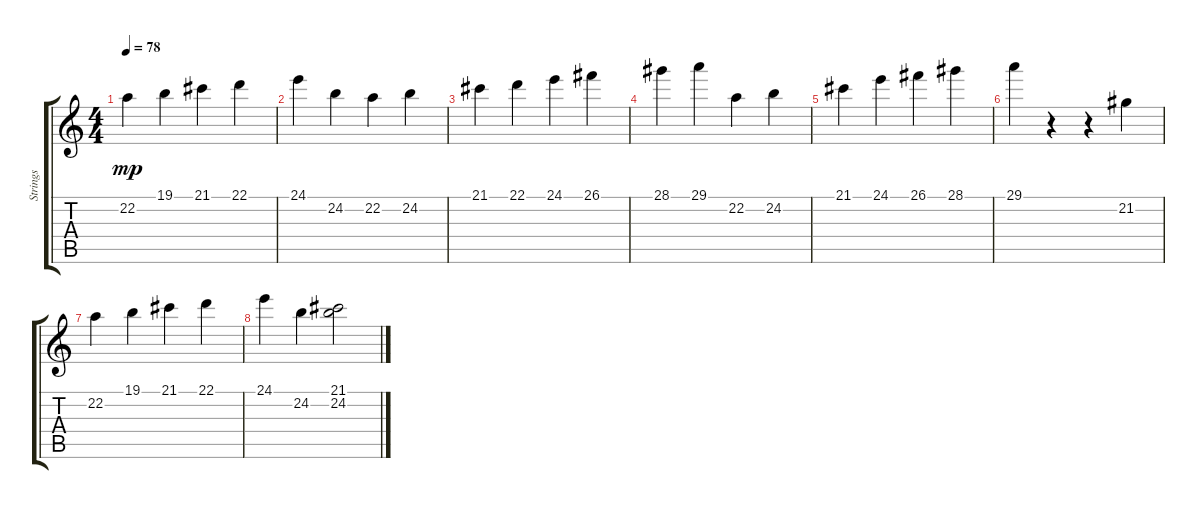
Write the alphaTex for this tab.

\track ("Strings" "Strings") {instrument stringensemble1}
\staff {score tabs}
\tuning (E4 B3 G3 D3 A2 E2) {hide}
\ts (4 4)
\tempo 78
\clef g2
\ks c
22.2.4{dy mp} 19.1.4 21.1.4 22.1.4 |
24.1.4 24.2.4 22.2.4 24.2.4 |
21.1.4 22.1.4 24.1.4 26.1.4 |
28.1.4 29.1.4 22.2.4 24.2.4 |
21.1.4 24.1.4 26.1.4 28.1.4 |
29.1.4 r.4 r.4 21.2.4 |
22.2.4 19.1.4 21.1.4 22.1.4 |
24.1.4 24.2.4 (21.1 24.2).2
